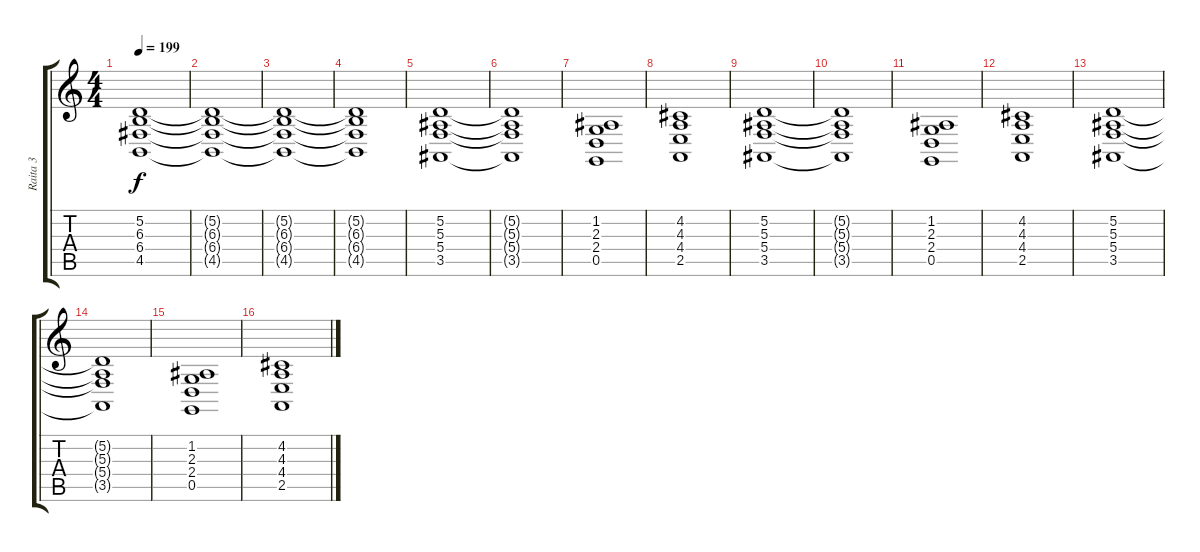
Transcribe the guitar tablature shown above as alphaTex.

\track ("Raita 3" "Raita 3") {instrument stringensemble1}
\staff {score tabs}
\tuning (D4 A3 F3 C3 G2 D2) {hide}
\ts (4 4)
\tempo 199
\clef g2
\ks c
(5.2 6.3 6.4 4.5).1{dy f} |
(5.2{t} 6.3{t} 6.4{t} 4.5{t}).1 |
(5.2{t} 6.3{t} 6.4{t} 4.5{t}).1 |
(5.2{t} 6.3{t} 6.4{t} 4.5{t}).1 |
(5.2 5.3 5.4 3.5).1 |
(5.2{t} 5.3{t} 5.4{t} 3.5{t}).1 |
(1.2 2.3 2.4 0.5).1 |
(4.2 4.3 4.4 2.5).1 |
(5.2 5.3 5.4 3.5).1 |
(5.2{t} 5.3{t} 5.4{t} 3.5{t}).1 |
(1.2 2.3 2.4 0.5).1 |
(4.2 4.3 4.4 2.5).1 |
(5.2 5.3 5.4 3.5).1 |
(5.2{t} 5.3{t} 5.4{t} 3.5{t}).1 |
(1.2 2.3 2.4 0.5).1 |
(4.2 4.3 4.4 2.5).1
